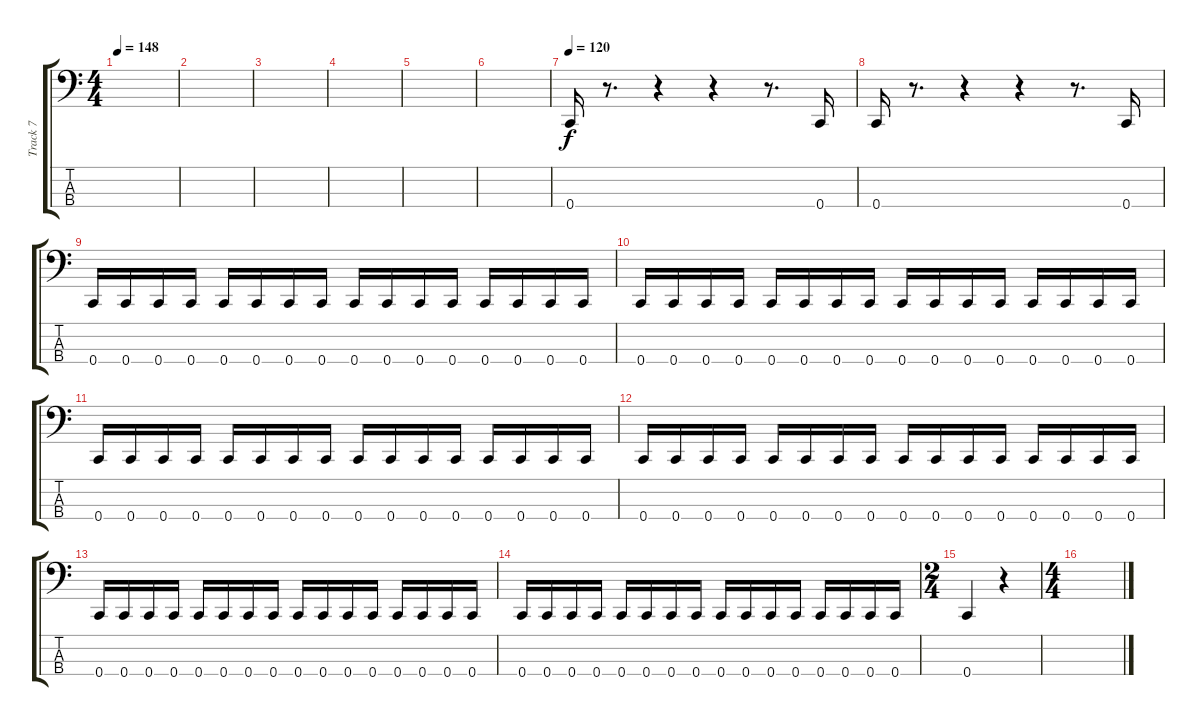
\track ("Track 7" "Track 7") {instrument electricbassfinger}
\staff {score tabs}
\tuning (F2 C2 G1 C1) {hide}
\ts (4 4)
\tempo 148
\clef f4
\ks c
|
|
|
|
|
|
\tempo 120
0.4.16 r.8{d} r.4 r.4 r.8{d} 0.4.16 |
0.4.16 r.8{d} r.4 r.4 r.8{d} 0.4.16 |
0.4.16 0.4.16 0.4.16 0.4.16 0.4.16 0.4.16 0.4.16 0.4.16 0.4.16 0.4.16 0.4.16 0.4.16 0.4.16 0.4.16 0.4.16 0.4.16 |
0.4.16 0.4.16 0.4.16 0.4.16 0.4.16 0.4.16 0.4.16 0.4.16 0.4.16 0.4.16 0.4.16 0.4.16 0.4.16 0.4.16 0.4.16 0.4.16 |
0.4.16 0.4.16 0.4.16 0.4.16 0.4.16 0.4.16 0.4.16 0.4.16 0.4.16 0.4.16 0.4.16 0.4.16 0.4.16 0.4.16 0.4.16 0.4.16 |
0.4.16 0.4.16 0.4.16 0.4.16 0.4.16 0.4.16 0.4.16 0.4.16 0.4.16 0.4.16 0.4.16 0.4.16 0.4.16 0.4.16 0.4.16 0.4.16 |
0.4.16 0.4.16 0.4.16 0.4.16 0.4.16 0.4.16 0.4.16 0.4.16 0.4.16 0.4.16 0.4.16 0.4.16 0.4.16 0.4.16 0.4.16 0.4.16 |
0.4.16 0.4.16 0.4.16 0.4.16 0.4.16 0.4.16 0.4.16 0.4.16 0.4.16 0.4.16 0.4.16 0.4.16 0.4.16 0.4.16 0.4.16 0.4.16 |
\ts (2 4)
0.4.4 r.4 |
\ts (4 4)
